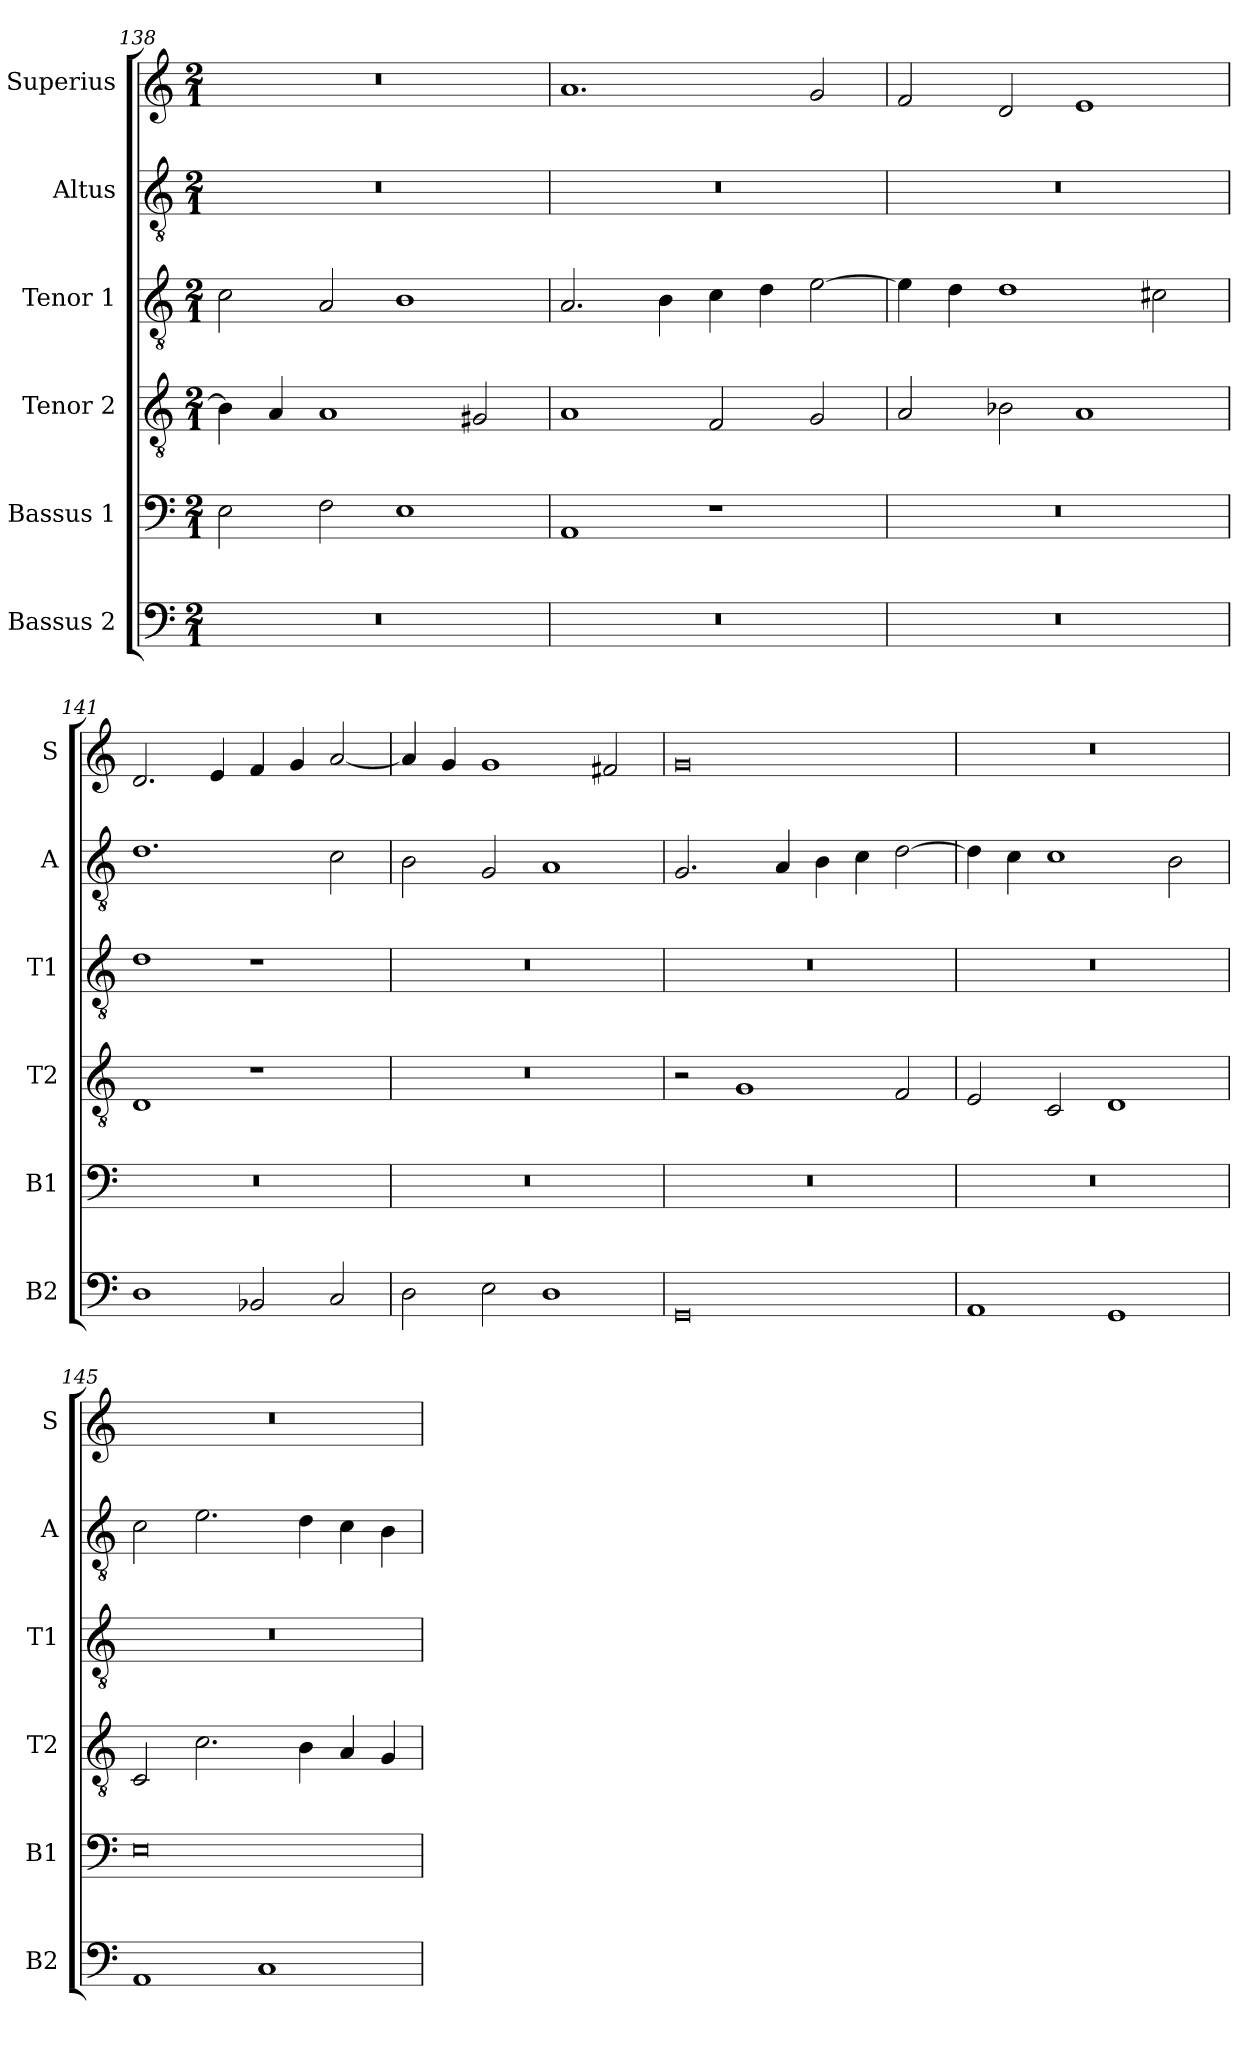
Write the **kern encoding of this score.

**kern	**kern	**kern	**kern	**kern	**kern
*part6	*part5	*part4	*part3	*part2	*part1
*staff6	*staff5	*staff4	*staff3	*staff2	*staff1
*I"Bassus 2	*I"Bassus 1	*I"Tenor 2	*I"Tenor 1	*I"Altus	*I"Superius
*I'B2	*I'B1	*I'T2	*I'T1	*I'A	*I'S
*clefF4	*clefF4	*clefGv2	*clefGv2	*clefGv2	*clefG2
*k[]	*k[]	*k[]	*k[]	*k[]	*k[]
*a:	*a:	*a:	*a:	*a:	*a:
*M2/1	*M2/1	*M2/1	*M2/1	*M2/1	*M2/1
=138	=138	=138	=138	=138	=138
0r	2E	4B]	2c	0r	0r
.	.	4A	.	.	.
.	2F	1A	2A	.	.
.	1E	.	1B	.	.
.	.	2G#X	.	.	.
=139	=139	=139	=139	=139	=139
0r	1AA	1A	2.A	0r	1.a
.	.	.	4B	.	.
.	1r	2F	4c	.	.
.	.	.	4d	.	.
.	.	2G	[2e	.	2g
=140	=140	=140	=140	=140	=140
0r	0r	2A	4e]	0r	2f
.	.	.	4d	.	.
.	.	2B-X	1d	.	2d
.	.	1A	.	.	1e
.	.	.	2c#X	.	.
=141	=141	=141	=141	=141	=141
1D	0r	1D	1d	1.d	2.d
.	.	.	.	.	4e
2BB-X	.	1r	1r	.	4f
.	.	.	.	.	4g
2C	.	.	.	2c	[2a
=142	=142	=142	=142	=142	=142
2D	0r	0r	0r	2B	4a]
.	.	.	.	.	4g
2E	.	.	.	2G	1g
1D	.	.	.	1A	.
.	.	.	.	.	2f#X
=143	=143	=143	=143	=143	=143
0GG	0r	2r	0r	2.G	0g
.	.	1G	.	.	.
.	.	.	.	4A	.
.	.	.	.	4B	.
.	.	.	.	4c	.
.	.	2F	.	[2d	.
=144	=144	=144	=144	=144	=144
1AA	0r	2E	0r	4d]	0r
.	.	.	.	4c	.
.	.	2C	.	1c	.
1GG	.	1D	.	.	.
.	.	.	.	2B	.
=145	=145	=145	=145	=145	=145
1AA	0E	2C	0r	2c	0r
.	.	2.c	.	2.e	.
1C	.	.	.	.	.
.	.	4B	.	4d	.
.	.	4A	.	4c	.
.	.	4G	.	4B	.
=	=	=	=	=	=
*-	*-	*-	*-	*-	*-
